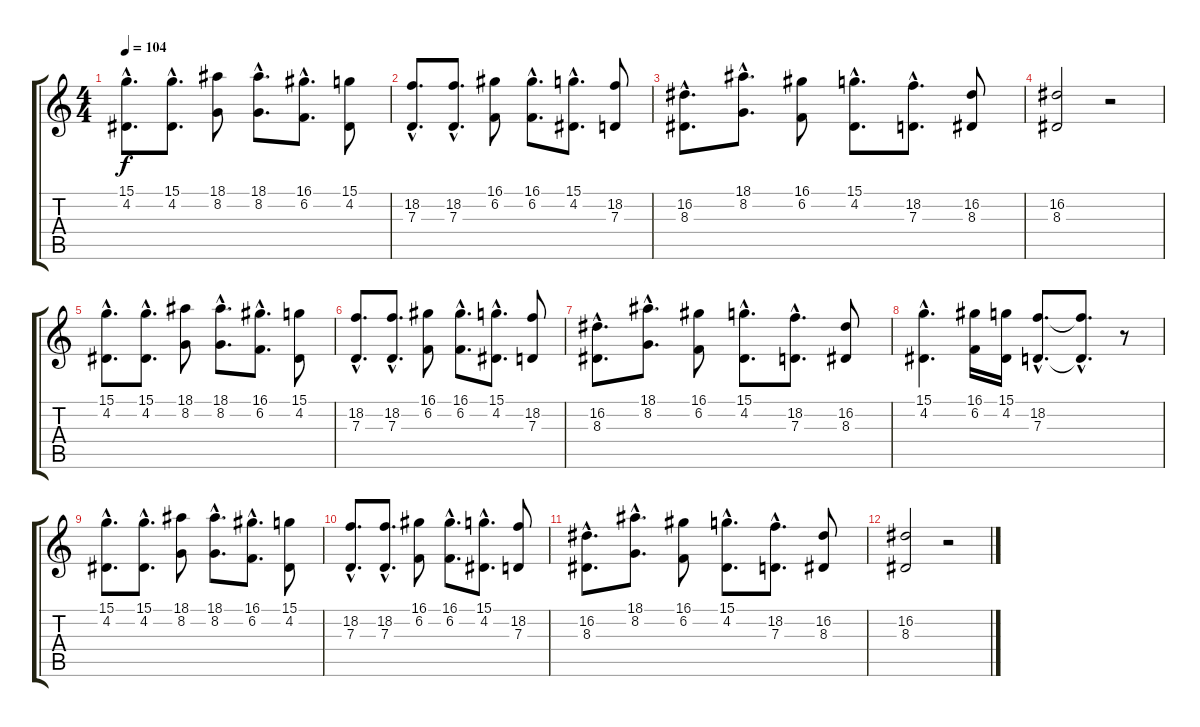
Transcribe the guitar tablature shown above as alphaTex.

\track "" {instrument lead3calliope}
\staff {score tabs}
\tuning (E4 B3 G3 D3 A2 E2) {hide}
\ts (4 4)
\tempo 104
\clef g2
\ks c
(15.1{hac} 4.2{hac}).8{d dy f} (15.1{hac} 4.2{hac}).8{d} (18.1 8.2).8 (18.1{hac} 8.2{hac}).8{d} (16.1{hac} 6.2{hac}).8{d} (15.1 4.2).8 |
(18.2{hac} 7.3{hac}).8{d} (18.2{hac} 7.3{hac}).8{d} (16.1 6.2).8 (16.1{hac} 6.2{hac}).8{d} (15.1{hac} 4.2{hac}).8{d} (18.2 7.3).8 |
(16.2{hac} 8.3{hac}).8{d} (18.1{hac} 8.2{hac}).8{d} (16.1 6.2).8 (15.1{hac} 4.2{hac}).8{d} (18.2{hac} 7.3{hac}).8{d} (16.2 8.3).8 |
(16.2 8.3).2 r.2 |
(15.1{hac} 4.2{hac}).8{d} (15.1{hac} 4.2{hac}).8{d} (18.1 8.2).8 (18.1{hac} 8.2{hac}).8{d} (16.1{hac} 6.2{hac}).8{d} (15.1 4.2).8 |
(18.2{hac} 7.3{hac}).8{d} (18.2{hac} 7.3{hac}).8{d} (16.1 6.2).8 (16.1{hac} 6.2{hac}).8{d} (15.1{hac} 4.2{hac}).8{d} (18.2 7.3).8 |
(16.2{hac} 8.3{hac}).8{d} (18.1{hac} 8.2{hac}).8{d} (16.1 6.2).8 (15.1{hac} 4.2{hac}).8{d} (18.2{hac} 7.3{hac}).8{d} (16.2 8.3).8 |
(15.1{hac} 4.2{hac}).4{d} (16.1 6.2).16 (15.1 4.2).16 (18.2{hac} 7.3{hac}).8{d} (18.2{hac t} 7.3{hac t}).8{d} r.8 |
(15.1{hac} 4.2{hac}).8{d} (15.1{hac} 4.2{hac}).8{d} (18.1 8.2).8 (18.1{hac} 8.2{hac}).8{d} (16.1{hac} 6.2{hac}).8{d} (15.1 4.2).8 |
(18.2{hac} 7.3{hac}).8{d} (18.2{hac} 7.3{hac}).8{d} (16.1 6.2).8 (16.1{hac} 6.2{hac}).8{d} (15.1{hac} 4.2{hac}).8{d} (18.2 7.3).8 |
(16.2{hac} 8.3{hac}).8{d} (18.1{hac} 8.2{hac}).8{d} (16.1 6.2).8 (15.1{hac} 4.2{hac}).8{d} (18.2{hac} 7.3{hac}).8{d} (16.2 8.3).8 |
(16.2 8.3).2 r.2
